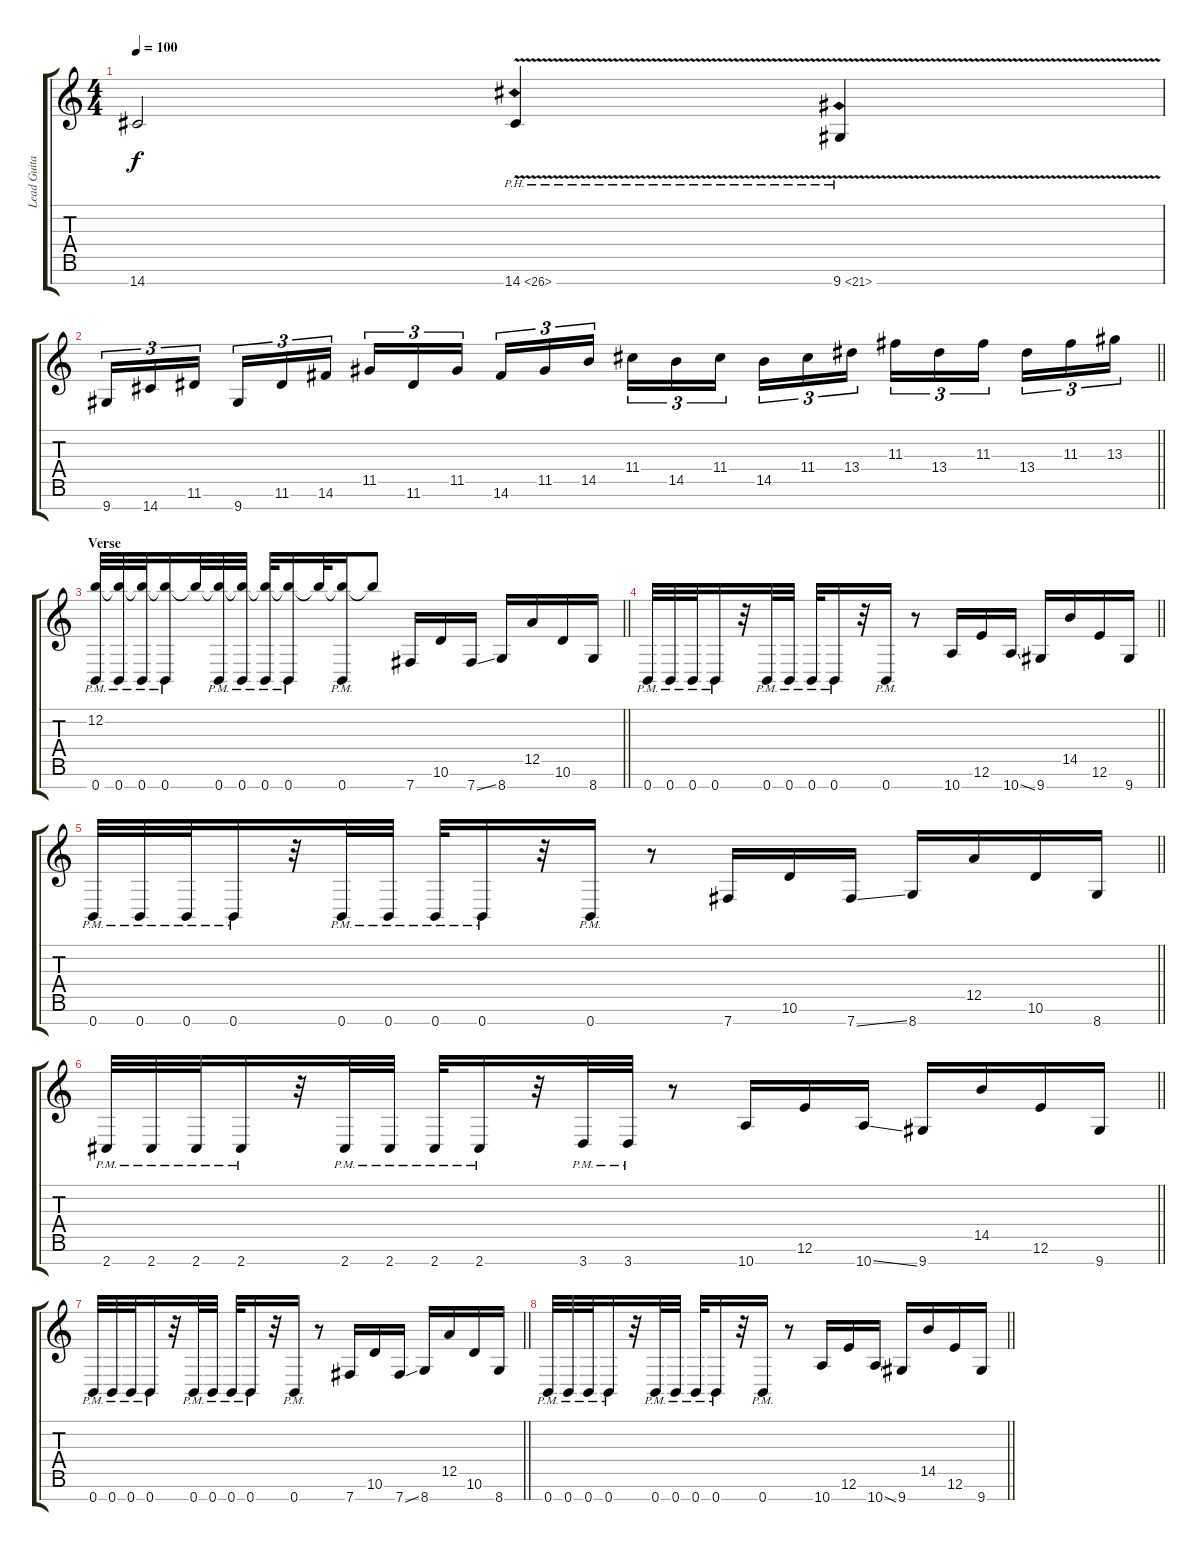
\track ("Lead Guitar" "Lead Guita") {instrument electricguitarjazz}
\staff {score tabs}
\tuning (E4 B3 G3 D3 A2 E2 B1) {hide}
\ts (4 4)
\tempo 100
\clef g2
\ks c
14.7.2{dy f} 14.7{ph 12 v}.4 9.7{ph 12 v}.4 |
\barLineRight lightlight
9.7.16{tu (3 2)} 14.7.16{tu (3 2)} 11.6.16{tu (3 2) beam splitsecondary} 9.7.16{tu (3 2)} 11.6.16{tu (3 2)} 14.6.16{tu (3 2)} 11.5.16{tu (3 2)} 11.6.16{tu (3 2)} 11.5.16{tu (3 2) beam splitsecondary} 14.6.16{tu (3 2)} 11.5.16{tu (3 2)} 14.5.16{tu (3 2)} 11.4.16{tu (3 2)} 14.5.16{tu (3 2)} 11.4.16{tu (3 2) beam splitsecondary} 14.5.16{tu (3 2)} 11.4.16{tu (3 2)} 13.4.16{tu (3 2)} 11.3.16{tu (3 2)} 13.4.16{tu (3 2)} 11.3.16{tu (3 2) beam splitsecondary} 13.4.16{tu (3 2)} 11.3.16{tu (3 2)} 13.3.16{tu (3 2)} |
\section ("" "Verse")
\barLineRight lightlight
(12.2 0.7{pm}).32{instrument overdrivenguitar} (12.2{t} 0.7{pm}).32 (12.2{t} 0.7{pm}).32 (12.2{t} 0.7{pm}).16 12.2{t}.32 (12.2{t} 0.7{pm}).32 (12.2{t} 0.7{pm}).32 (12.2{t} 0.7{pm}).32 (12.2{t} 0.7{pm}).16 12.2{t}.32 (12.2{t} 0.7{pm}).16 12.2{t}.8 7.7.16 10.6.16 7.7{ss}.16 8.7.16 12.5.16 10.6.16 8.7.16 |
\barLineRight lightlight
0.7{pm}.32 0.7{pm}.32 0.7{pm}.32 0.7{pm}.16 r.32 0.7{pm}.32 0.7{pm}.32 0.7{pm}.32 0.7{pm}.16 r.32 0.7{pm}.16 r.8 10.7.16 12.6.16 10.7{ss}.16 9.7.16 14.5.16 12.6.16 9.7.16 |
\barLineRight lightlight
0.7{pm}.32 0.7{pm}.32 0.7{pm}.32 0.7{pm}.16 r.32 0.7{pm}.32 0.7{pm}.32 0.7{pm}.32 0.7{pm}.16 r.32 0.7{pm}.16 r.8 7.7.16 10.6.16 7.7{ss}.16 8.7.16 12.5.16 10.6.16 8.7.16 |
\barLineRight lightlight
2.7{pm}.32 2.7{pm}.32 2.7{pm}.32 2.7{pm}.16 r.32 2.7{pm}.32 2.7{pm}.32 2.7{pm}.32 2.7{pm}.16 r.32 3.7{pm}.32 3.7{pm}.32 r.8 10.7.16 12.6.16 10.7{ss}.16 9.7.16 14.5.16 12.6.16 9.7.16 |
\barLineRight lightlight
0.7{pm}.32 0.7{pm}.32 0.7{pm}.32 0.7{pm}.16 r.32 0.7{pm}.32 0.7{pm}.32 0.7{pm}.32 0.7{pm}.16 r.32 0.7{pm}.16 r.8 7.7.16 10.6.16 7.7{ss}.16 8.7.16 12.5.16 10.6.16 8.7.16 |
\barLineRight lightlight
0.7{pm}.32 0.7{pm}.32 0.7{pm}.32 0.7{pm}.16 r.32 0.7{pm}.32 0.7{pm}.32 0.7{pm}.32 0.7{pm}.16 r.32 0.7{pm}.16 r.8 10.7.16 12.6.16 10.7{ss}.16 9.7.16 14.5.16 12.6.16 9.7.16
